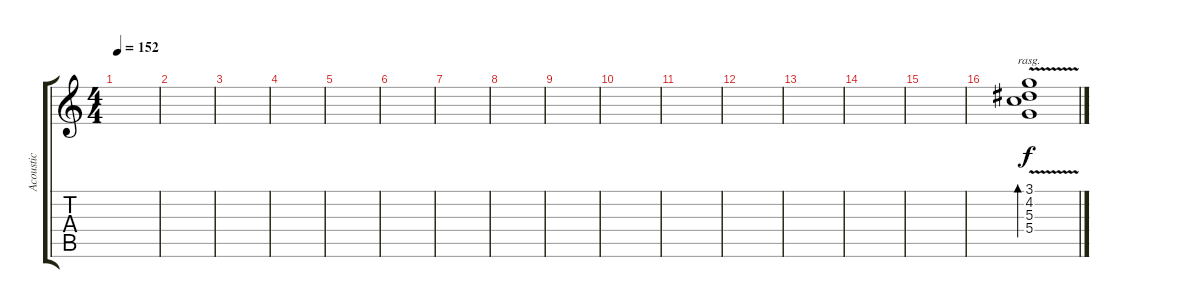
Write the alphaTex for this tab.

\track ("Acoustic" "Acoustic") {instrument acousticguitarsteel}
\staff {score tabs}
\tuning (E4 B3 G3 D3 A2 E2) {hide}
\ts (4 4)
\tempo 152
\clef g2
\ks c
|
|
|
|
|
|
|
|
|
|
|
|
|
|
|
(3.1{v} 4.2 5.3 5.4).1{bd 480 rasg ii}
